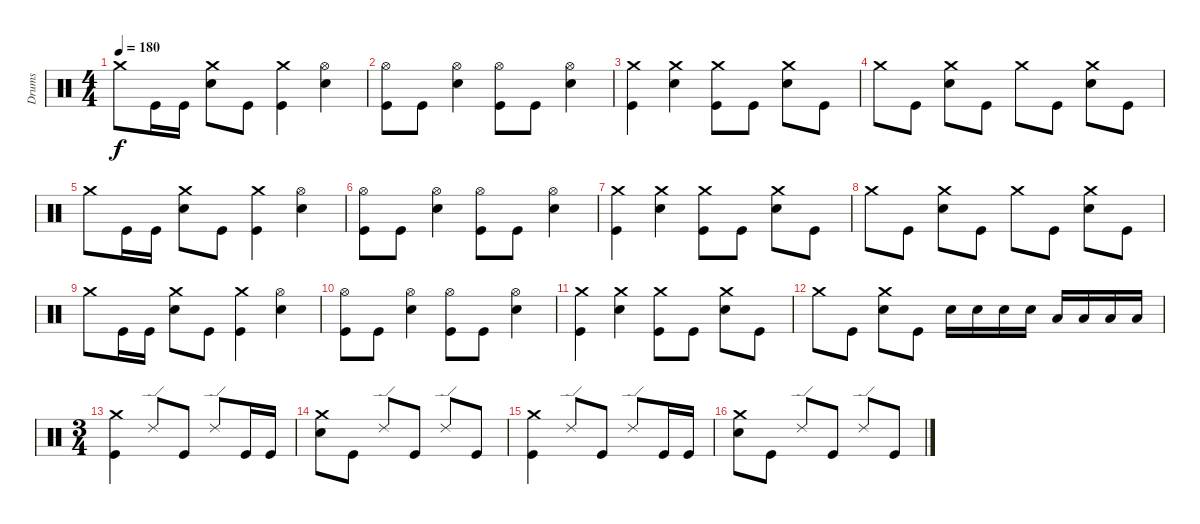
\track ("Drums" "Drums") {instrument percussion}
\staff {score}
\articulation defaults
\ts (4 4)
\tempo 180
\clef neutral
\ks c "Crash medium (hit)".8{dy f} "Kick (hit)".16 "Kick (hit)".16
("Crash medium (hit)" "Electric Snare (hit)").8 "Kick (hit)".8 ("Crash medium (hit)" "Kick (hit)").4 ("Hi-Hat (open)" "Electric Snare (hit)").4 |
("Hi-Hat (open)" "Kick (hit)").8 "Kick (hit)".8 ("Hi-Hat (open)" "Electric Snare (hit)").4 ("Hi-Hat (open)" "Kick (hit)").8 "Kick (hit)".8 ("Hi-Hat (open)" "Electric Snare (hit)").4 |
("Crash medium (hit)" "Kick (hit)").4 ("Crash medium (hit)" "Electric Snare (hit)").4 ("Crash medium (hit)" "Kick (hit)").8 "Kick (hit)".8 ("Crash medium (hit)" "Electric Snare (hit)").8 "Kick (hit)".8 |
"Crash medium (hit)".8 "Kick (hit)".8 ("Crash medium (hit)" "Electric Snare (hit)").8 "Kick (hit)".8 "Crash medium (hit)".8 "Kick (hit)".8 ("Crash medium (hit)" "Electric Snare (hit)").8 "Kick (hit)".8 |
"Crash medium (hit)".8 "Kick (hit)".16 "Kick (hit)".16 ("Crash medium (hit)" "Electric Snare (hit)").8 "Kick (hit)".8 ("Crash medium (hit)" "Kick (hit)").4 ("Hi-Hat (open)" "Electric Snare (hit)").4 |
("Hi-Hat (open)" "Kick (hit)").8 "Kick (hit)".8 ("Hi-Hat (open)" "Electric Snare (hit)").4 ("Hi-Hat (open)" "Kick (hit)").8 "Kick (hit)".8 ("Hi-Hat (open)" "Electric Snare (hit)").4 |
("Crash medium (hit)" "Kick (hit)").4 ("Crash medium (hit)" "Electric Snare (hit)").4 ("Crash medium (hit)" "Kick (hit)").8 "Kick (hit)".8 ("Crash medium (hit)" "Electric Snare (hit)").8 "Kick (hit)".8 |
"Crash medium (hit)".8 "Kick (hit)".8 ("Crash medium (hit)" "Electric Snare (hit)").8 "Kick (hit)".8 "Crash medium (hit)".8 "Kick (hit)".8 ("Crash medium (hit)" "Electric Snare (hit)").8 "Kick (hit)".8 |
"Crash medium (hit)".8 "Kick (hit)".16 "Kick (hit)".16 ("Crash medium (hit)" "Electric Snare (hit)").8 "Kick (hit)".8 ("Crash medium (hit)" "Kick (hit)").4 ("Hi-Hat (open)" "Electric Snare (hit)").4 |
("Hi-Hat (open)" "Kick (hit)").8 "Kick (hit)".8 ("Hi-Hat (open)" "Electric Snare (hit)").4 ("Hi-Hat (open)" "Kick (hit)").8 "Kick (hit)".8 ("Hi-Hat (open)" "Electric Snare (hit)").4 |
("Crash medium (hit)" "Kick (hit)").4 ("Crash medium (hit)" "Electric Snare (hit)").4 ("Crash medium (hit)" "Kick (hit)").8 "Kick (hit)".8 ("Crash medium (hit)" "Electric Snare (hit)").8 "Kick (hit)".8 |
"Crash medium (hit)".8 "Kick (hit)".8 ("Crash medium (hit)" "Electric Snare (hit)").8 "Kick (hit)".8 "Electric Snare (hit)".16 "Electric Snare (hit)".16 "Electric Snare (hit)".16 "Electric Snare (hit)".16 "Low Tom (hit)".16 "Low Tom (hit)".16 "Low Tom (hit)".16 "Low Tom (hit)".16 |
\ts (3 4)
("Crash medium (hit)" "Kick (hit)").4 "Ride (edge) 2".8 "Kick (hit)".8 "Ride (edge) 2".8 "Kick (hit)".16 "Kick (hit)".16 |
("Crash medium (hit)" "Electric Snare (hit)").8 "Kick (hit)".8 "Ride (edge) 2".8 "Kick (hit)".8 "Ride (edge) 2".8 "Kick (hit)".8 |
("Crash medium (hit)" "Kick (hit)").4 "Ride (edge) 2".8 "Kick (hit)".8 "Ride (edge) 2".8 "Kick (hit)".16 "Kick (hit)".16 |
("Crash medium (hit)" "Electric Snare (hit)").8 "Kick (hit)".8 "Ride (edge) 2".8 "Kick (hit)".8 "Ride (edge) 2".8 "Kick (hit)".8
